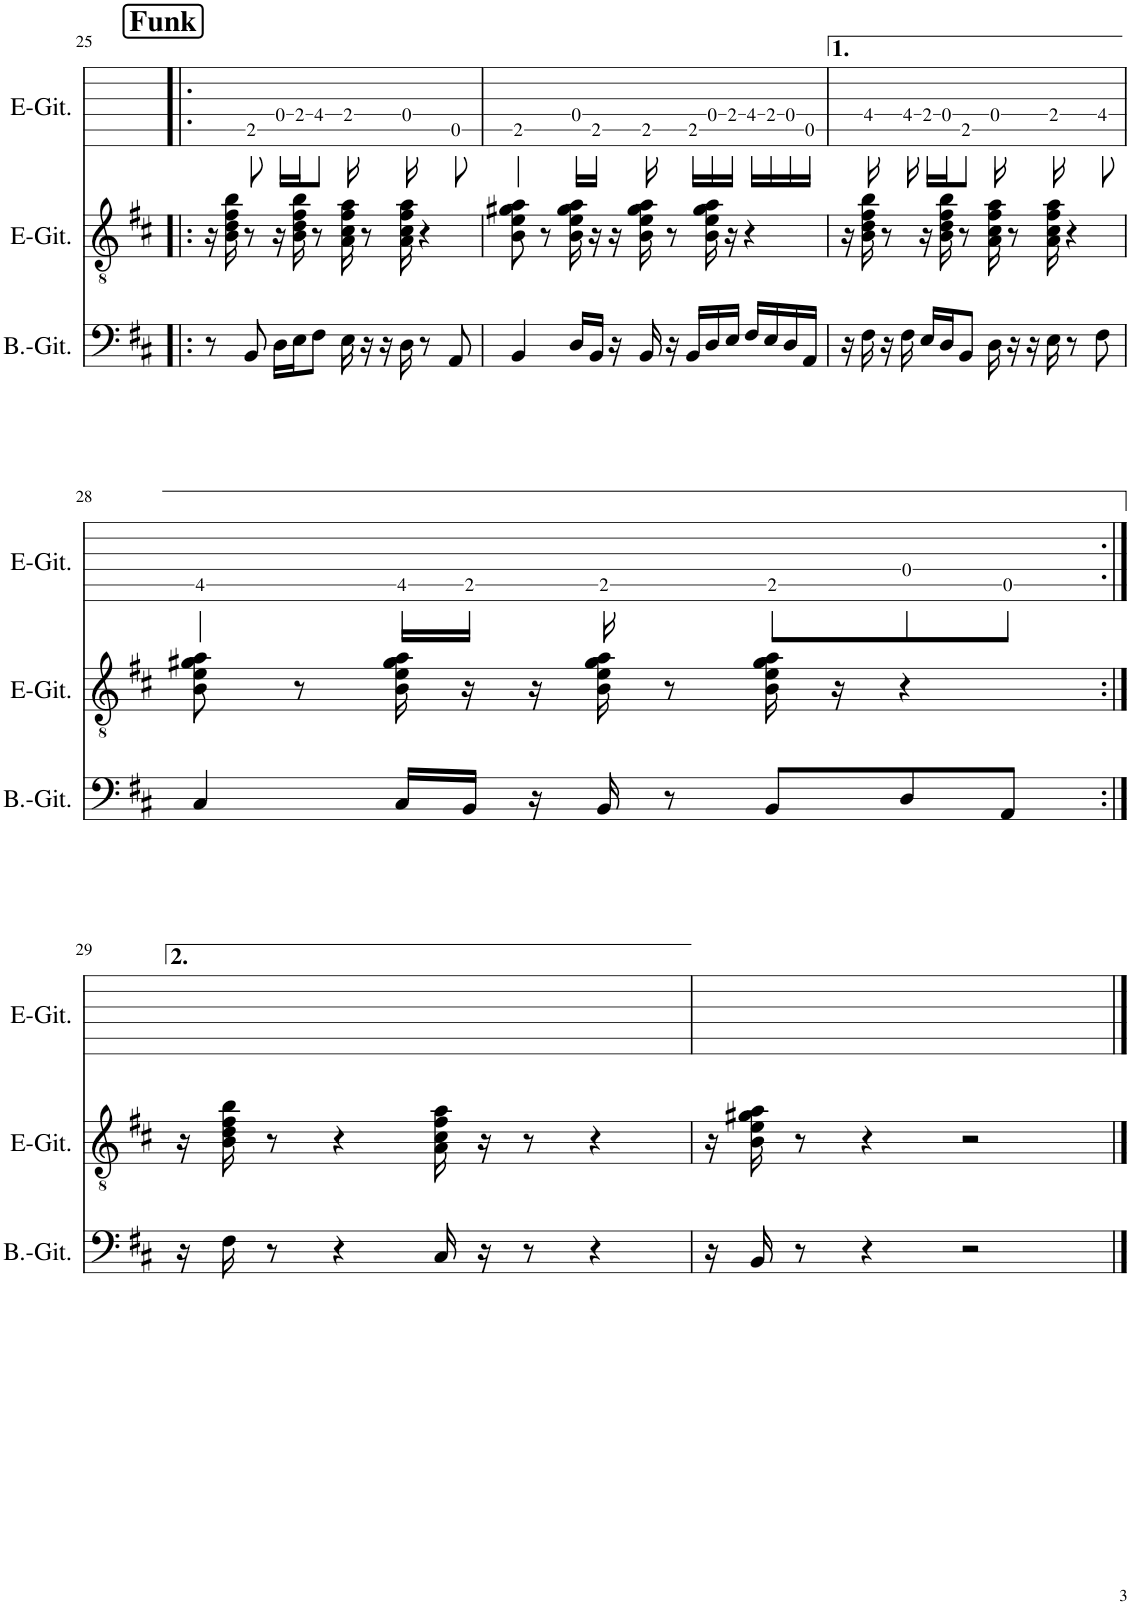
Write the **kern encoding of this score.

**kern	**kern	**kern
*part3	*part2	*part1
*staff3	*staff2	*staff1
*I"Bass Gitarre	*I"Elektrische Gitarre	*I"Elektrische Gitarre
*I'B.-Git.	*I'E-Git.	*I'E-Git.
!!LO:PB:g=z
*clefF4	*clefGv2	*
*Trd7c12	*	*
*k[f#c#]	*k[f#c#]	*k[f#c#]
*M4/4	*M4/4	*M4/4
!!LO:REH:place=s1:a:B:cj:fs=14:t=Funk:qo=0.25
=25!|:	=25!|:	=25!|:
8r	16r	8r
.	16B\ 16d\ 16f#\ 16b\	.
8BB/	8r	8BB\
16D\LL	16r	16D\LL
16E\J	16B\ 16d\ 16f#\ 16b\	16E\J
8F#\J	8r	8F#\J
16E\	16A\ 16c#\ 16f#\ 16a\	16E\
16r	8r	16r
16r	.	16r
16D\	16A\ 16c#\ 16f#\ 16a\	16D\
8r	4r	8r
8AA/	.	8AA\
=26	=26	=26
4BB/	8B\ 8e\ 8g#X\ 8a\	4BB\
.	8r	.
16D/LL	16B\ 16e\ 16g#\ 16a\	16D\LL
16BB/JJ	16r	16BB\JJ
16r	16r	16r
16BB/	16B\ 16e\ 16g#\ 16a\	16BB\
16r	8r	16r
16BB/LL	.	16BB\LL
16D/	16B\ 16e\ 16g#\ 16a\	16D\
16E/JJ	16r	16E\JJ
16F#/LL	4r	16F#\LL
16E/	.	16E\
16D/	.	16D\
16AA/JJ	.	16AA\JJ
=27	=27	=27
16r	16r	16r
16F#\	16B\ 16d\ 16f#\ 16b\	16F#\
16r	8r	16r
16F#\	.	16F#\
16E/LL	16r	16E\LL
16D/J	16B\ 16d\ 16f#\ 16b\	16D\J
8BB/J	8r	8BB\J
16D\	16A\ 16c#\ 16f#\ 16a\	16D\
16r	8r	16r
16r	.	16r
16E\	16A\ 16c#\ 16f#\ 16a\	16E\
8r	4r	8r
8F#\	.	8F#\
!!LO:LB:g=z
=28	=28	=28
4C#/	8B\ 8e\ 8g#X\ 8a\	4C#\
.	8r	.
16C#/LL	16B\ 16e\ 16g#\ 16a\	16C#\LL
16BB/JJ	16r	16BB\JJ
16r	16r	16r
16BB/	16B\ 16e\ 16g#\ 16a\	16BB\
8r	8r	8r
8BB/L	16B\ 16e\ 16g#\ 16a\	8BB\L
.	16r	.
8D/	4r	8D\
8AA/J	.	8AA\J
!!LO:LB:g=z
=29:|!	=29:|!	=29:|!
16r	16r	1r
16F#\	16B\ 16d\ 16f#\ 16b\	.
8r	8r	.
4r	4r	.
16C#/	16A\ 16c#\ 16f#\ 16a\	.
16r	16r	.
8r	8r	.
4r	4r	.
=30	=30	=30
16r	16r	1r
16BB/	16B\ 16e\ 16g#X\ 16a\	.
8r	8r	.
4r	4r	.
2r	2r	.
==	==	==
*-	*-	*-
